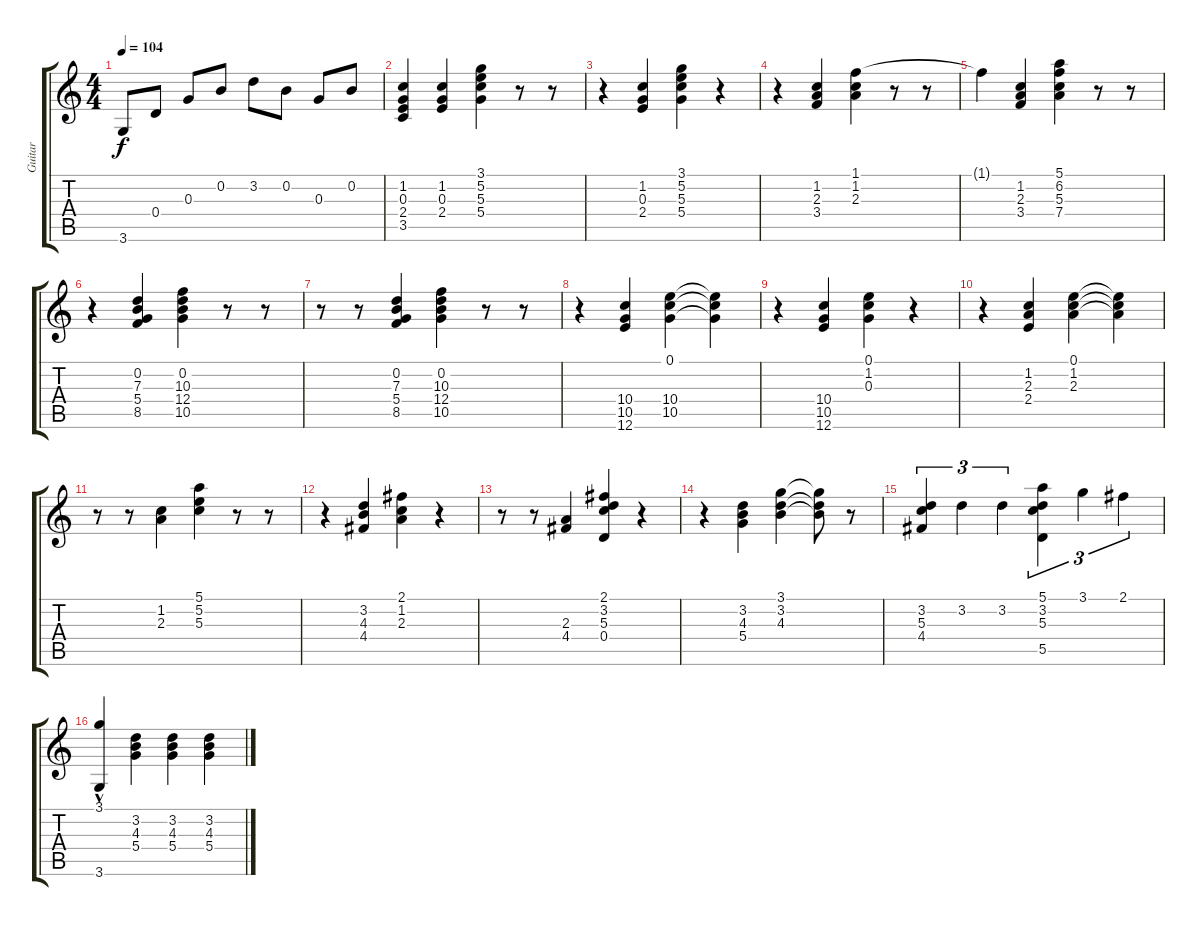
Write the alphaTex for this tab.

\track ("Guitar" "Guitar") {instrument acousticguitarnylon}
\staff {score tabs}
\tuning (E4 B3 G3 D3 A2 E2) {hide}
\ts (4 4)
\tempo 104
\clef g2
\ks c
3.6.8{dy f} 0.4.8 0.3.8 0.2.8 3.2.8 0.2.8 0.3.8 0.2.8 |
(1.2 0.3 2.4 3.5).4 (1.2 0.3 2.4).4 (3.1 5.2 5.3 5.4).4 r.8 r.8 |
r.4 (1.2 0.3 2.4).4 (3.1 5.2 5.3 5.4).4 r.4 |
r.4 (1.2 2.3 3.4).4 (1.1 1.2 2.3).4 r.8 r.8 |
1.1{t}.4 (1.2 2.3 3.4).4 (5.1 6.2 5.3 7.4).4 r.8 r.8 |
r.4 (0.2 7.3 5.4 8.5).4 (0.2 10.3 12.4 10.5).4 r.8 r.8 |
r.8 r.8 (0.2 7.3 5.4 8.5).4 (0.2 10.3 12.4 10.5).4 r.8 r.8 |
r.4 (10.4 10.5 12.6).4 (0.1 10.4 10.5).4 (0.1{t} 10.4{t} 10.5{t}).4 |
r.4 (10.4 10.5 12.6).4 (0.1 1.2 0.3).4 r.4 |
r.4 (1.2 2.3 2.4).4 (0.1 1.2 2.3).4 (0.1{t} 1.2{t} 2.3{t}).4 |
r.8 r.8 (1.2 2.3).4 (5.1 5.2 5.3).4 r.8 r.8 |
r.4 (3.2 4.3 4.4).4 (2.1 1.2 2.3).4 r.4 |
r.8 r.8 (2.3 4.4).4 (2.1 3.2 5.3 0.4).4 r.4 |
r.4 (3.2 4.3 5.4).4 (3.1 3.2 4.3).4 (3.1{t} 3.2{t} 4.3{t}).8 r.8 |
(3.2 5.3 4.4).4{tu (3 2)} 3.2.4{tu (3 2)} 3.2.4{tu (3 2)} (5.1 3.2 5.3 5.5).4{tu (3 2)} 3.1.4{tu (3 2)} 2.1.4{tu (3 2)} |
(3.1{hac} 3.6).4 (3.2 4.3 5.4).4 (3.2 4.3 5.4).4 (3.2 4.3 5.4).4
